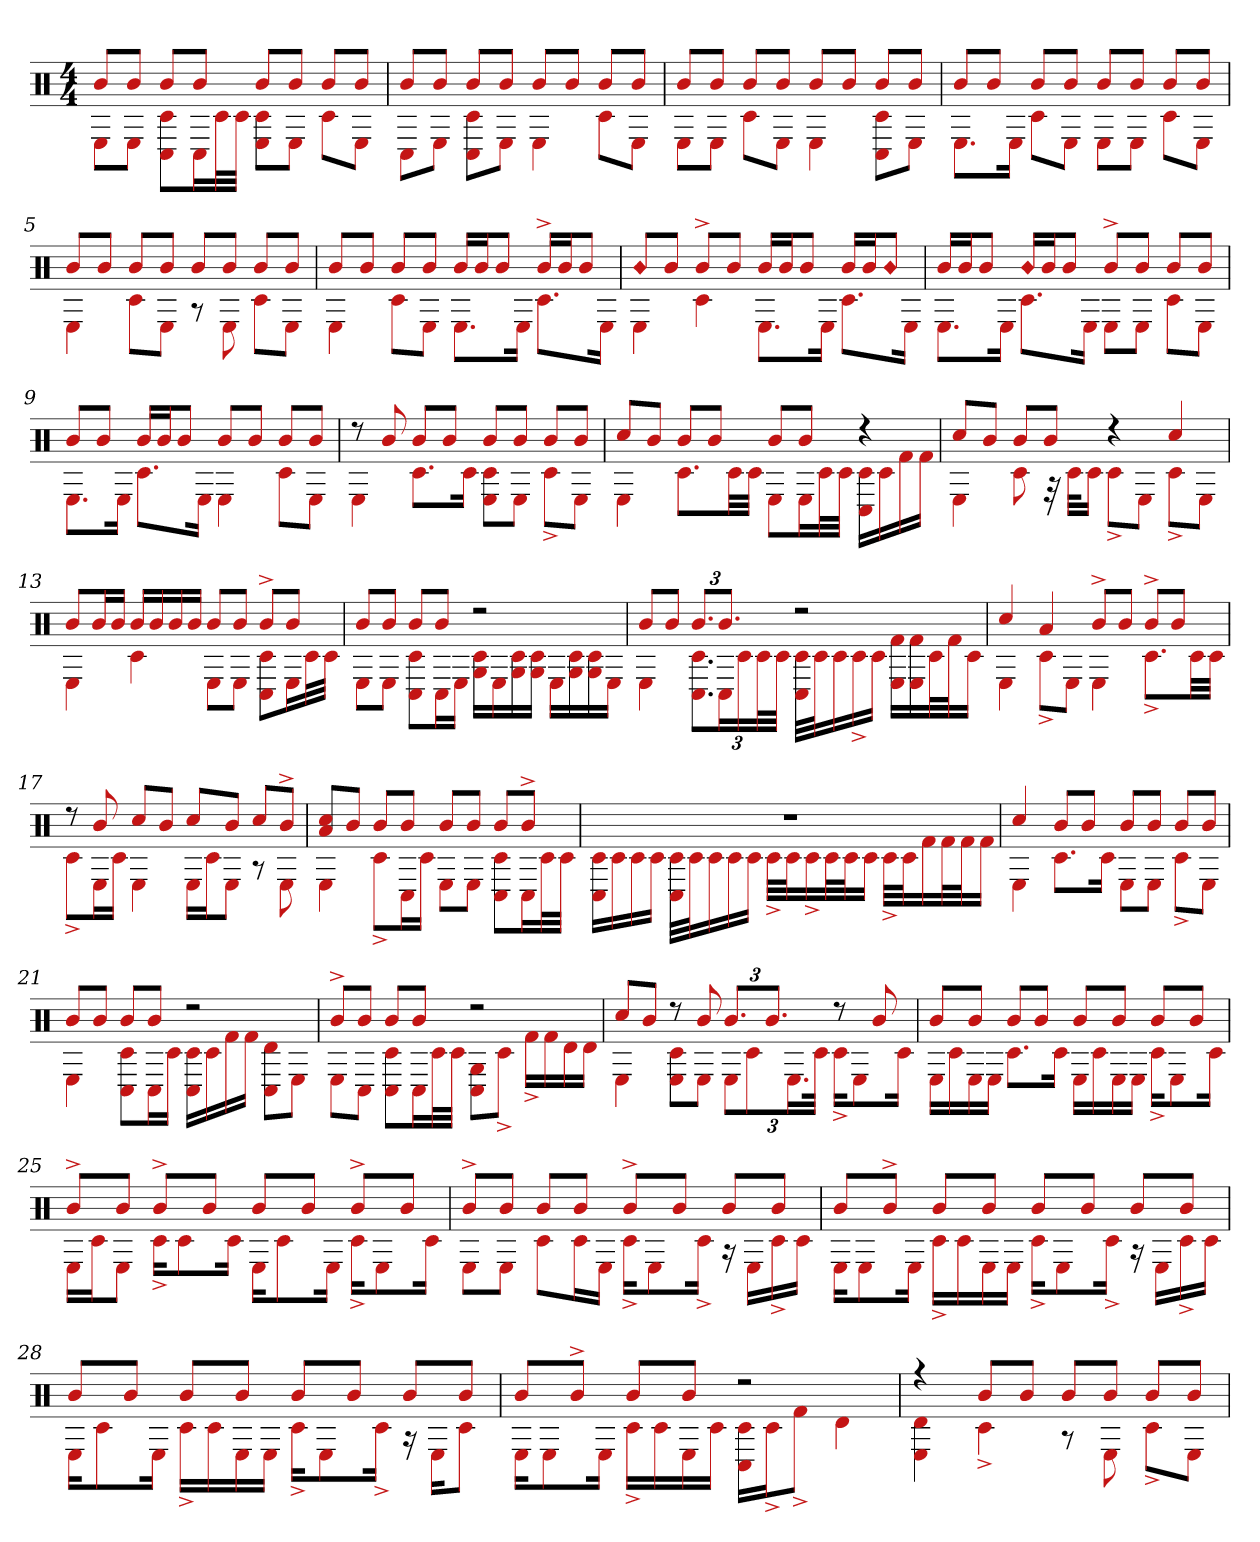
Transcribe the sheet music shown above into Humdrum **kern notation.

**kern
*part1
*staff1
*clefX
*k[]
*M4/4
=1
*^
8bL	8EL
8bJ	8EJ
8bL	8c# 8C#L
8bJ	16C#L
.	32c#L
.	32c#JJJ
8bL	8E 8c#L
8bJ	8EJ
8bL	8c#L
8bJ	8EJ
=2	=2
8bL	8C#L
8bJ	8EJ
8bL	8c# 8C#L
8bJ	8EJ
8bL	4E
8bJ	.
8bL	8c#L
8bJ	8EJ
=3	=3
8bL	8EL
8bJ	8EJ
8bL	8c#L
8bJ	8EJ
8bL	4E
8bJ	.
8bL	8C# 8c#L
8bJ	8EJ
=4	=4
8bL	8.EL
8bJ	.
.	16EJk
8bL	8c#L
8bJ	8EJ
8bL	8EL
8bJ	8EJ
8bL	8c#L
8bJ	8EJ
=5	=5
8bL	4E
8bJ	.
8bL	8c#L
8bJ	8EJ
8bL	8r
8bJ	8E
8bL	8c#L
8bJ	8EJ
=6	=6
8bL	4E
8bJ	.
8bL	8c#L
8bJ	8EJ
16bLL	8.EL
16bJ	.
8bJ	.
.	16EJk
16b^LL	8.c#L
16bJ	.
8bJ	.
.	16EJk
=7	=7
!LO:N:head=diamond	!
8bL	4E
8bJ	.
8b^L	4c#
8bJ	.
16bLL	8.EL
16bJ	.
8bJ	.
.	16EJk
16bLL	8.c#L
16bJ	.
!LO:N:head=diamond	!
8bJ	.
.	16EJk
=8	=8
16bLL	8.EL
16bJ	.
8bJ	.
.	16EJk
!LO:N:head=diamond	!
16bLL	8.c#L
16bJ	.
8bJ	.
.	16EJk
8b^L	8EL
8bJ	8EJ
8bL	8c#L
8bJ	8EJ
=9	=9
8bL	8.EL
8bJ	.
.	16EJk
16bLL	8.c#L
16bJ	.
8bJ	.
.	16EJk
8bL	4E
8bJ	.
8bL	8c#L
8bJ	8EJ
=10	=10
8r	4E
8b	.
8bL	8.c#L
8bJ	.
.	16c#Jk
8bL	8c# 8EL
8bJ	8EJ
8bL	8c#^L
8bJ	8EJ
=11	=11
8cc#L	4E
8bJ	.
8bL	8.c#L
8bJ	.
.	32c#LL
.	32c#JJJ
8bL	8EL
8bJ	16EL
.	32c#L
.	32c#JJJ
4r	16c# 16C#LL
.	16c#
.	16f#
.	16f#JJ
=12	=12
8cc#L	4E
8bJ	.
8bL	8c#
8bJ	32r
.	32c#KLL
.	16c#JJ
4r	8c#^L
.	8EJ
4cc#	8c#^L
.	8EJ
=13	=13
8bL	4E
16bL	.
16bJJ	.
16bLL	4c#
16b	.
16b	.
16bJJ	.
8bL	8EL
8bJ	8EJ
8b^L	8c# 8C#L
8bJ	16EL
.	32c#L
.	32c#JJJ
=14	=14
8bL	8EL
8bJ	8EJ
8bL	8C# 8c#L
8bJ	16C#L
.	16EJJ
2r	16c# 16GLL
.	16E
.	16G 16c#
.	16c# 16GJJ
.	16ELL
.	16c# 16G
.	16c# 16G
.	16EJJ
=15	=15
8bL	4E
8bJ	.
12.bL	12.C# 12.c#L
12.bJ	24C#L
.	24c#
.	48c#L
.	48c#JJJ
2r	32c# 32C#LLL
.	32c#J
.	16c#
.	16c#^
.	16c#JJ
.	16E 16f#LL
.	16E 16f#
.	32c#L
.	32f#J
.	16c#JJ
=16	=16
4cc#	4E
4a	8c#^L
.	8EJ
8b^L	4E
8bJ	.
8b^L	8.c#^L
8bJ	.
.	32c#LL
.	32c#JJJ
=17	=17
8r	8c#^L
8b	16EL
.	16c#JJ
8cc#L	4E
8bJ	.
8cc#L	16ELL
.	16c#J
8bJ	8EJ
8cc#L	8r
8b^J	8E
=18	=18
8cc# 8aL	4E
8bJ	.
8bL	8c#^L
8bJ	16C#L
.	16c#JJ
8bL	8EL
8bJ	8EJ
8bL	8C# 8c#L
8b^J	16C#L
.	32c#L
.	32c#JJJ
=19	=19
1r	16c# 16C#LL
.	16c#
.	16c#
.	16c#JJ
.	32c# 32C#LLL
.	32c#J
.	16c#
.	16c#
.	16c#JJ
.	32c#^LLL
.	32c#J
.	16c#^
.	32c#L
.	32c#J
.	16c#JJ
.	32c#^LLL
.	32c#J
.	16f#
.	32f#L
.	32f#J
.	16f#JJ
=20	=20
4cc#	4E
8bL	8.c#L
8bJ	.
.	16c#Jk
8bL	8EL
8bJ	8EJ
8bL	8c#^L
8bJ	8EJ
=21	=21
8bL	4E
8bJ	.
8bL	8C# 8c#L
8bJ	16C#L
.	16c#JJ
2r	16c# 16C#LL
.	16c#
.	16f#
.	16f#JJ
.	8C# 8dL
.	8EJ
=22	=22
8b^L	8EL
8bJ	8C#J
8bL	8C# 8c#L
8bJ	16C#L
.	32c#L
.	32c#JJJ
2r	8G 8C#L
.	8c#^J
.	16f#^LL
.	16f#
.	16d
.	16dJJ
=23	=23
8cc#L	4E
8bJ	.
8r	8E 8c#L
8b	8EJ
12.bL	12EL
.	12c#
12.bJ	.
.	24.EL
.	48c#JJk
8r	16c#^KL
.	8E
8b	.
.	16c#Jk
=24	=24
8bL	16ELL
.	16c#
8bJ	16E
.	16EJJ
8bL	8.c#L
8bJ	.
.	16c#Jk
8bL	16ELL
.	16c#
8bJ	16E
.	16EJJ
8bL	16c#^KL
.	8E
8bJ	.
.	16c#Jk
=25	=25
8b^L	16ELL
.	16c#J
8bJ	8EJ
8b^L	16c#^KL
.	8c#
8bJ	.
.	16c#Jk
8bL	16EKL
.	8c#
8bJ	.
.	16EJk
8b^L	16c#^KL
.	8E
8bJ	.
.	16c#Jk
=26	=26
8b^L	8EL
8bJ	8EJ
8bL	8c#L
8bJ	16c#L
.	16EJJ
8b^L	16c#^KL
.	8E
8bJ	.
.	16c#^Jk
8bL	16r
.	16ELL
8bJ	16c#^
.	16c#JJ
=27	=27
8bL	16EKL
.	8E
8b^J	.
.	16EJk
8bL	16c#^LL
.	16c#
8bJ	16E
.	16EJJ
8bL	16c#^KL
.	8E
8bJ	.
.	16c#^Jk
8bL	16r
.	16ELL
8bJ	16c#^
.	16c#JJ
=28	=28
8bL	16EKL
.	8c#
8bJ	.
.	16EJk
8bL	16c#^LL
.	16c#
8bJ	16E
.	16EJJ
8bL	16c#^KL
.	8E
8bJ	.
.	16c#^Jk
8bL	16r
.	16EKL
8bJ	8c#J
=29	=29
8bL	16EKL
.	8E
8b^J	.
.	16EJk
8bL	16c#^LL
.	16c#
8bJ	16E
.	16c#JJ
2r	16c# 16C#LL
.	16c#^J
.	8f#^J
.	4d
=30	=30
4r	4d 4E
8bL	4c#^
8bJ	.
8bL	8r
8bJ	8E
8bL	8c#^L
8bJ	8EJ
*v	*v
=
*-
